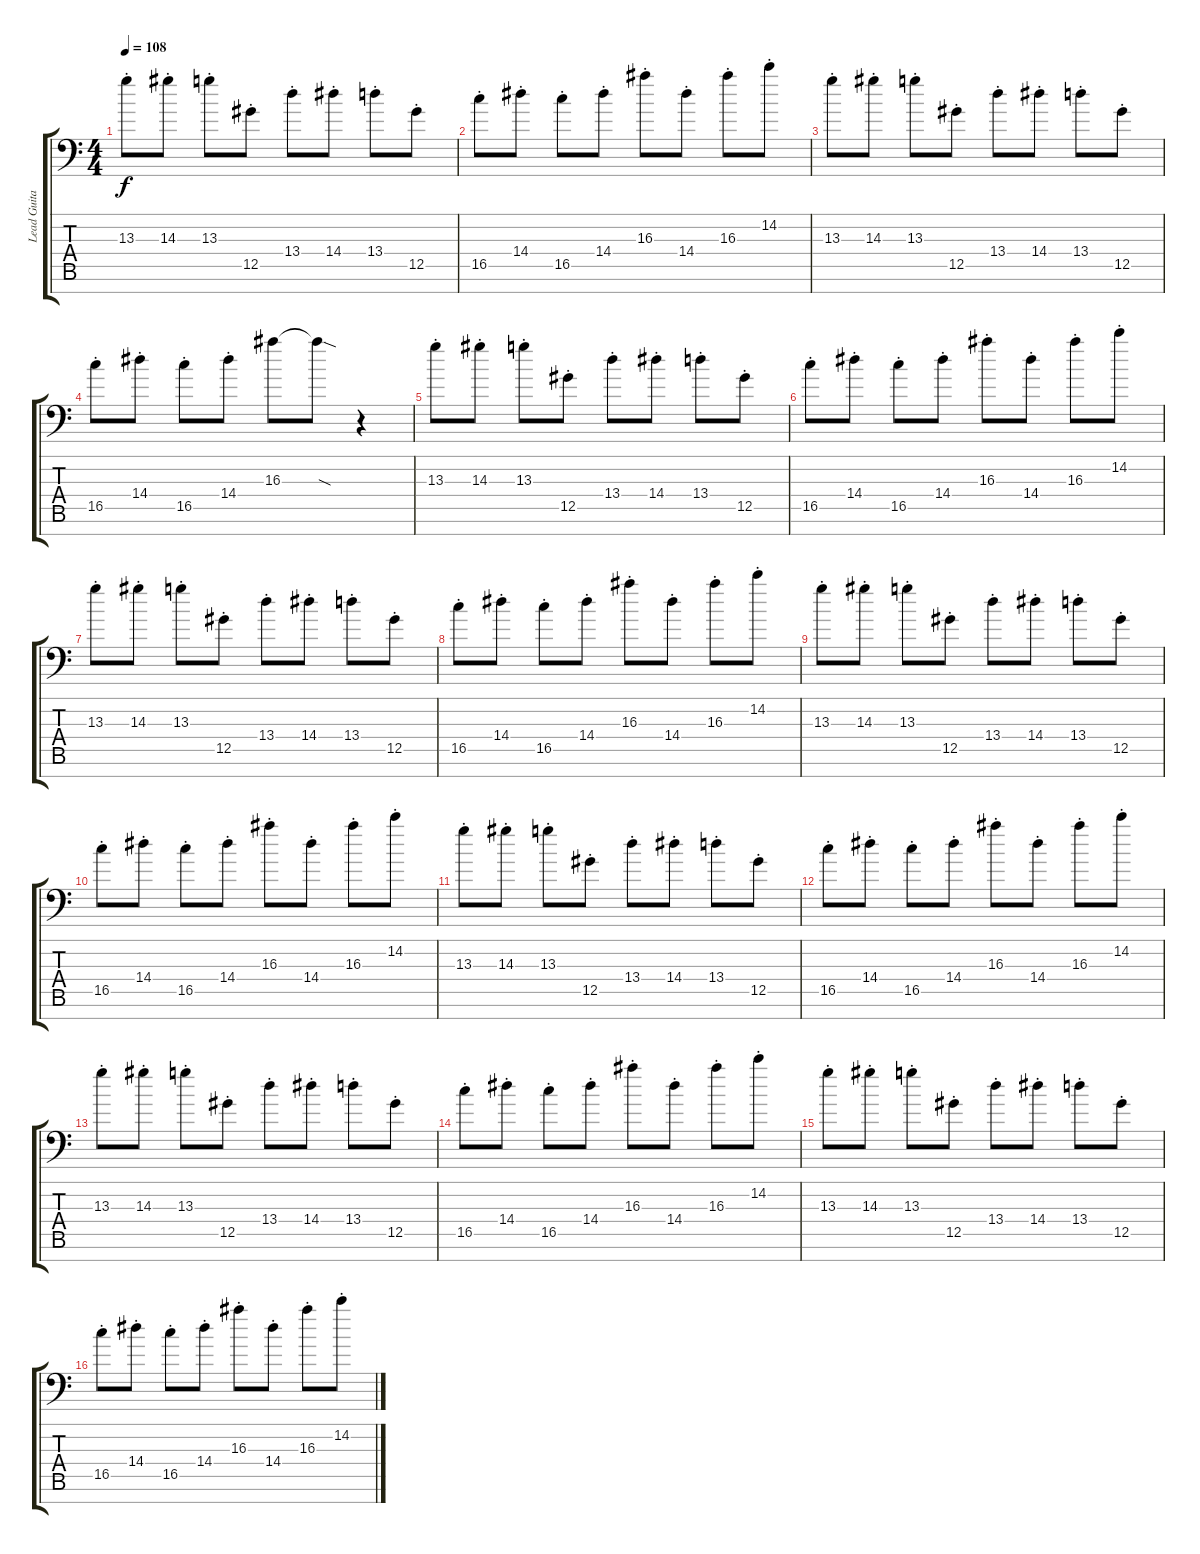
\track ("Lead Guitar" "Lead Guita") {instrument distortionguitar}
\staff {score tabs}
\tuning (Eb4 Bb3 Gb3 Db3 Ab2 Eb2 Ab1) {hide}
\ts (4 4)
\tempo 108
\clef f4
\ks c
13.3{st}.8{dy f} 14.3{st}.8 13.3{st}.8 12.5{st}.8 13.4{st}.8 14.4{st}.8 13.4{st}.8 12.5{st}.8 |
16.5{st}.8 14.4{st}.8 16.5{st}.8 14.4{st}.8 16.3{st}.8 14.4{st}.8 16.3{st}.8 14.2{st}.8 |
13.3{st}.8 14.3{st}.8 13.3{st}.8 12.5{st}.8 13.4{st}.8 14.4{st}.8 13.4{st}.8 12.5{st}.8 |
16.5{st}.8 14.4{st}.8 16.5{st}.8 14.4{st}.8 16.3.8 16.3{sod t}.8 r.4 |
13.3{st}.8 14.3{st}.8 13.3{st}.8 12.5{st}.8 13.4{st}.8 14.4{st}.8 13.4{st}.8 12.5{st}.8 |
16.5{st}.8 14.4{st}.8 16.5{st}.8 14.4{st}.8 16.3{st}.8 14.4{st}.8 16.3{st}.8 14.2{st}.8 |
13.3{st}.8 14.3{st}.8 13.3{st}.8 12.5{st}.8 13.4{st}.8 14.4{st}.8 13.4{st}.8 12.5{st}.8 |
16.5{st}.8 14.4{st}.8 16.5{st}.8 14.4{st}.8 16.3{st}.8 14.4{st}.8 16.3{st}.8 14.2{st}.8 |
13.3{st}.8 14.3{st}.8 13.3{st}.8 12.5{st}.8 13.4{st}.8 14.4{st}.8 13.4{st}.8 12.5{st}.8 |
16.5{st}.8 14.4{st}.8 16.5{st}.8 14.4{st}.8 16.3{st}.8 14.4{st}.8 16.3{st}.8 14.2{st}.8 |
13.3{st}.8 14.3{st}.8 13.3{st}.8 12.5{st}.8 13.4{st}.8 14.4{st}.8 13.4{st}.8 12.5{st}.8 |
16.5{st}.8 14.4{st}.8 16.5{st}.8 14.4{st}.8 16.3{st}.8 14.4{st}.8 16.3{st}.8 14.2{st}.8 |
13.3{st}.8 14.3{st}.8 13.3{st}.8 12.5{st}.8 13.4{st}.8 14.4{st}.8 13.4{st}.8 12.5{st}.8 |
16.5{st}.8 14.4{st}.8 16.5{st}.8 14.4{st}.8 16.3{st}.8 14.4{st}.8 16.3{st}.8 14.2{st}.8 |
13.3{st}.8 14.3{st}.8 13.3{st}.8 12.5{st}.8 13.4{st}.8 14.4{st}.8 13.4{st}.8 12.5{st}.8 |
16.5{st}.8 14.4{st}.8 16.5{st}.8 14.4{st}.8 16.3{st}.8 14.4{st}.8 16.3{st}.8 14.2{st}.8
